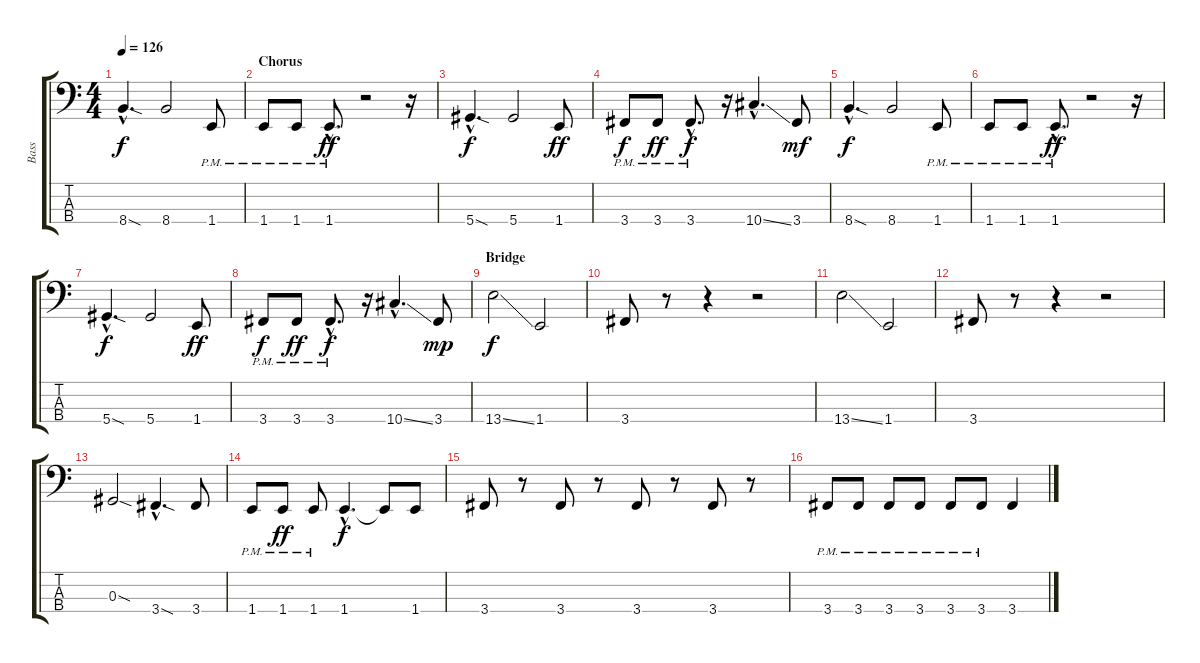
\track ("Bass" "Bass") {instrument fretlessbass}
\staff {score tabs}
\tuning (Gb2 Db2 Ab1 Eb1) {hide}
\ts (4 4)
\tempo 126
\clef f4
\ks c
8.4{sod hac}.4{d dy f} 8.4.2 1.4{pm}.8 |
\section ("" "Chorus")
1.4{pm}.8 1.4{pm}.8 1.4{hac pm}.8{d dy ff} r.2 r.16 |
5.4{sod hac}.4{d dy f} 5.4.2 1.4.8{dy ff} |
3.4{pm}.8{dy f} 3.4{pm}.8{dy ff} 3.4{hac pm}.8{d dy f} r.16 10.4{ss hac}.4{d} 3.4.8{dy mf} |
8.4{sod hac}.4{d dy f} 8.4.2 1.4{pm}.8 |
1.4{pm}.8 1.4{pm}.8 1.4{hac pm}.8{d dy ff} r.2 r.16 |
5.4{sod hac}.4{d dy f} 5.4.2 1.4.8{dy ff} |
3.4{pm}.8{dy f} 3.4{pm}.8{dy ff} 3.4{hac pm}.8{d dy f} r.16 10.4{ss hac}.4{d} 3.4.8{dy mp} |
\section ("" "Bridge")
13.4{ss}.2{dy f} 1.4.2 |
3.4.8 r.8 r.4 r.2 |
13.4{ss}.2 1.4.2 |
3.4.8 r.8 r.4 r.2 |
0.3{sod}.2 3.4{sod hac}.4{d} 3.4.8 |
1.4{pm}.8 1.4{pm}.8{dy ff} 1.4{pm}.8 1.4{hac}.4{d dy f} 1.4{t}.8 1.4.8 |
3.4.8 r.8 3.4.8 r.8 3.4.8 r.8 3.4.8 r.8 |
3.4{pm}.8 3.4{pm}.8 3.4{pm}.8 3.4{pm}.8 3.4{pm}.8 3.4{pm}.8 3.4.4
